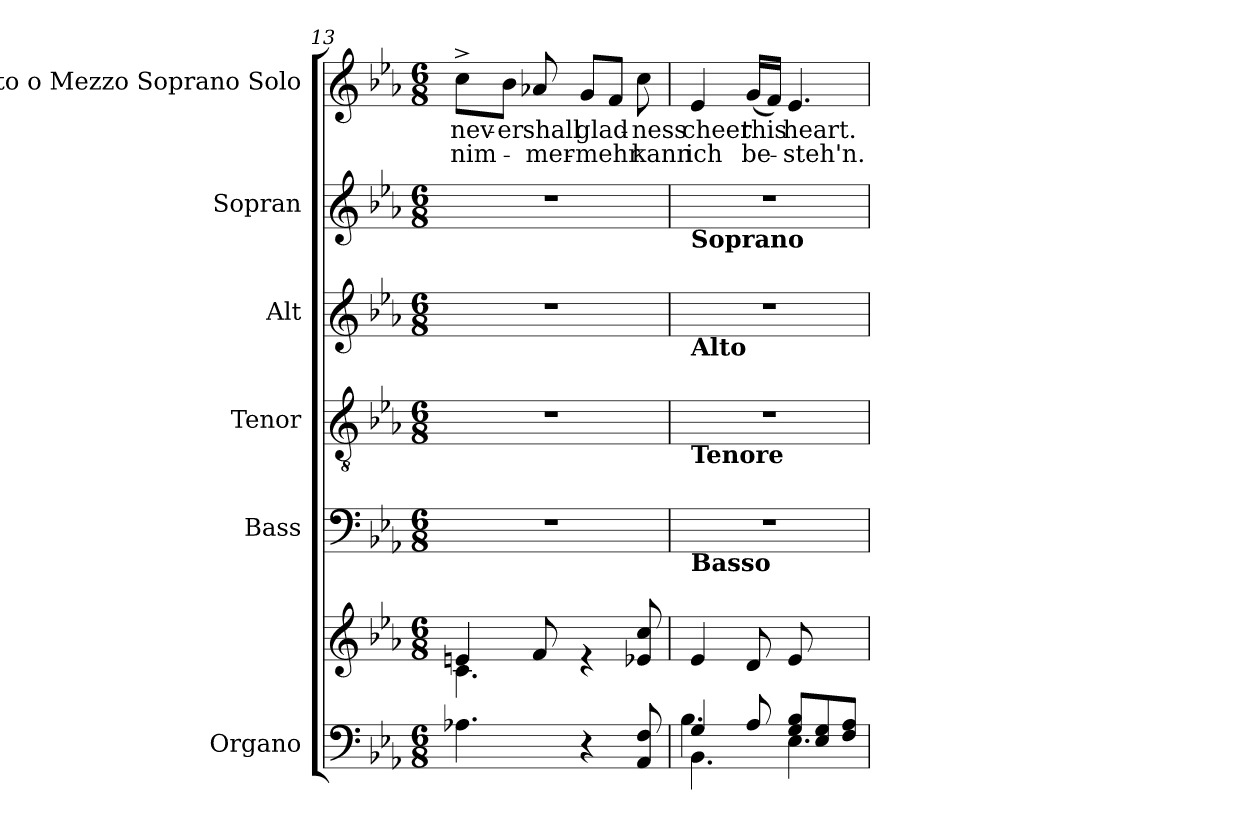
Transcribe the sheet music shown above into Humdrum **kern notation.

**kern	**kern	**kern	**kern	**kern	**kern	**kern	**text	**text
*part6	*part6	*part5	*part4	*part3	*part2	*part1	*part1	*part1
*staff7	*staff6	*staff5	*staff4	*staff3	*staff2	*staff1	*staff1	*staff1
*I"Organo	*	*I"Bass	*I"Tenor	*I"Alt	*I"Sopran	*I"Alto o Mezzo Soprano Solo	*	*
*	*	*I'B	*I'T	*I'A	*I'S	*I'S o l o	*	*
*clefF4	*clefG2	*clefF4	*clefGv2	*clefG2	*clefG2	*clefG2	*	*
*k[b-e-a-]	*k[b-e-a-]	*k[b-e-a-]	*k[b-e-a-]	*k[b-e-a-]	*k[b-e-a-]	*k[b-e-a-]	*	*
*E-:	*E-:	*E-:	*E-:	*E-:	*E-:	*E-:	*	*
*M6/8	*M6/8	*M6/8	*M6/8	*M6/8	*M6/8	*M6/8	*	*
=13	=13	=13	=13	=13	=13	=13	=13	=13
*	*^	*	*	*	*	*	*	*
4.A-X\	4en/	4.c\	2.r	2.r	2.r	2.r	8cc^\L	nev-	nim-
.	.	.	.	.	.	.	8b-\J	-er	.
.	8f/	.	.	.	.	.	8a-X/	shall	-mer-
4r	4re	4.ryy	.	.	.	.	8g/L	glad-	-mehr
.	.	.	.	.	.	.	8f/J	.	.
8AA-/ 8F/	8e-X/ 8cc/	.	.	.	.	.	8cc\	-ness	kann
=14	=14	=14	=14	=14	=14	=14	=14	=14	=14
*^	*	*	*	*	*	*	*	*	*
*	*^	*	*	*	*	*	*	*	*	*
*	*	*^	*	*	*	*	*	*	*	*	*
!	!	!	!	!	!	!	!	!	!LO:TX:b:B:t=Soprano	!	!	!
!	!	!	!	!	!	!	!	!LO:TX:b:B:t=Alto	!	!	!	!
!	!	!	!	!	!	!	!LO:TX:b:B:t=Tenore	!	!	!	!	!
!	!	!	!	!	!	!LO:TX:b:B:t=Basso	!	!	!	!	!	!
4.ryy	4G/	4.BB-\	4.B-\	4e-/	4.raayy	2.r	2.r	2.r	2.r	4e-/	cheer	ich
.	8A-/	.	.	8d/	.	.	.	.	.	(16g/LL	this	be-
.	.	.	.	.	.	.	.	.	.	16f/JJ)	.	.
8G/ 8B-/L	4.ryy	4.E-\	4.ryy	4.ryy	8e-	.	.	.	.	4.e-/	heart.	-steh'n.
8E-/ 8G/	.	.	.	.	4ryy	.	.	.	.	.	.	.
8F/ 8A-/J	.	.	.	.	.	.	.	.	.	.	.	.
*v	*v	*v	*v	*	*	*	*	*	*	*	*	*
*	*v	*v	*	*	*	*	*	*	*
=	=	=	=	=	=	=	=	=
*-	*-	*-	*-	*-	*-	*-	*-	*-
